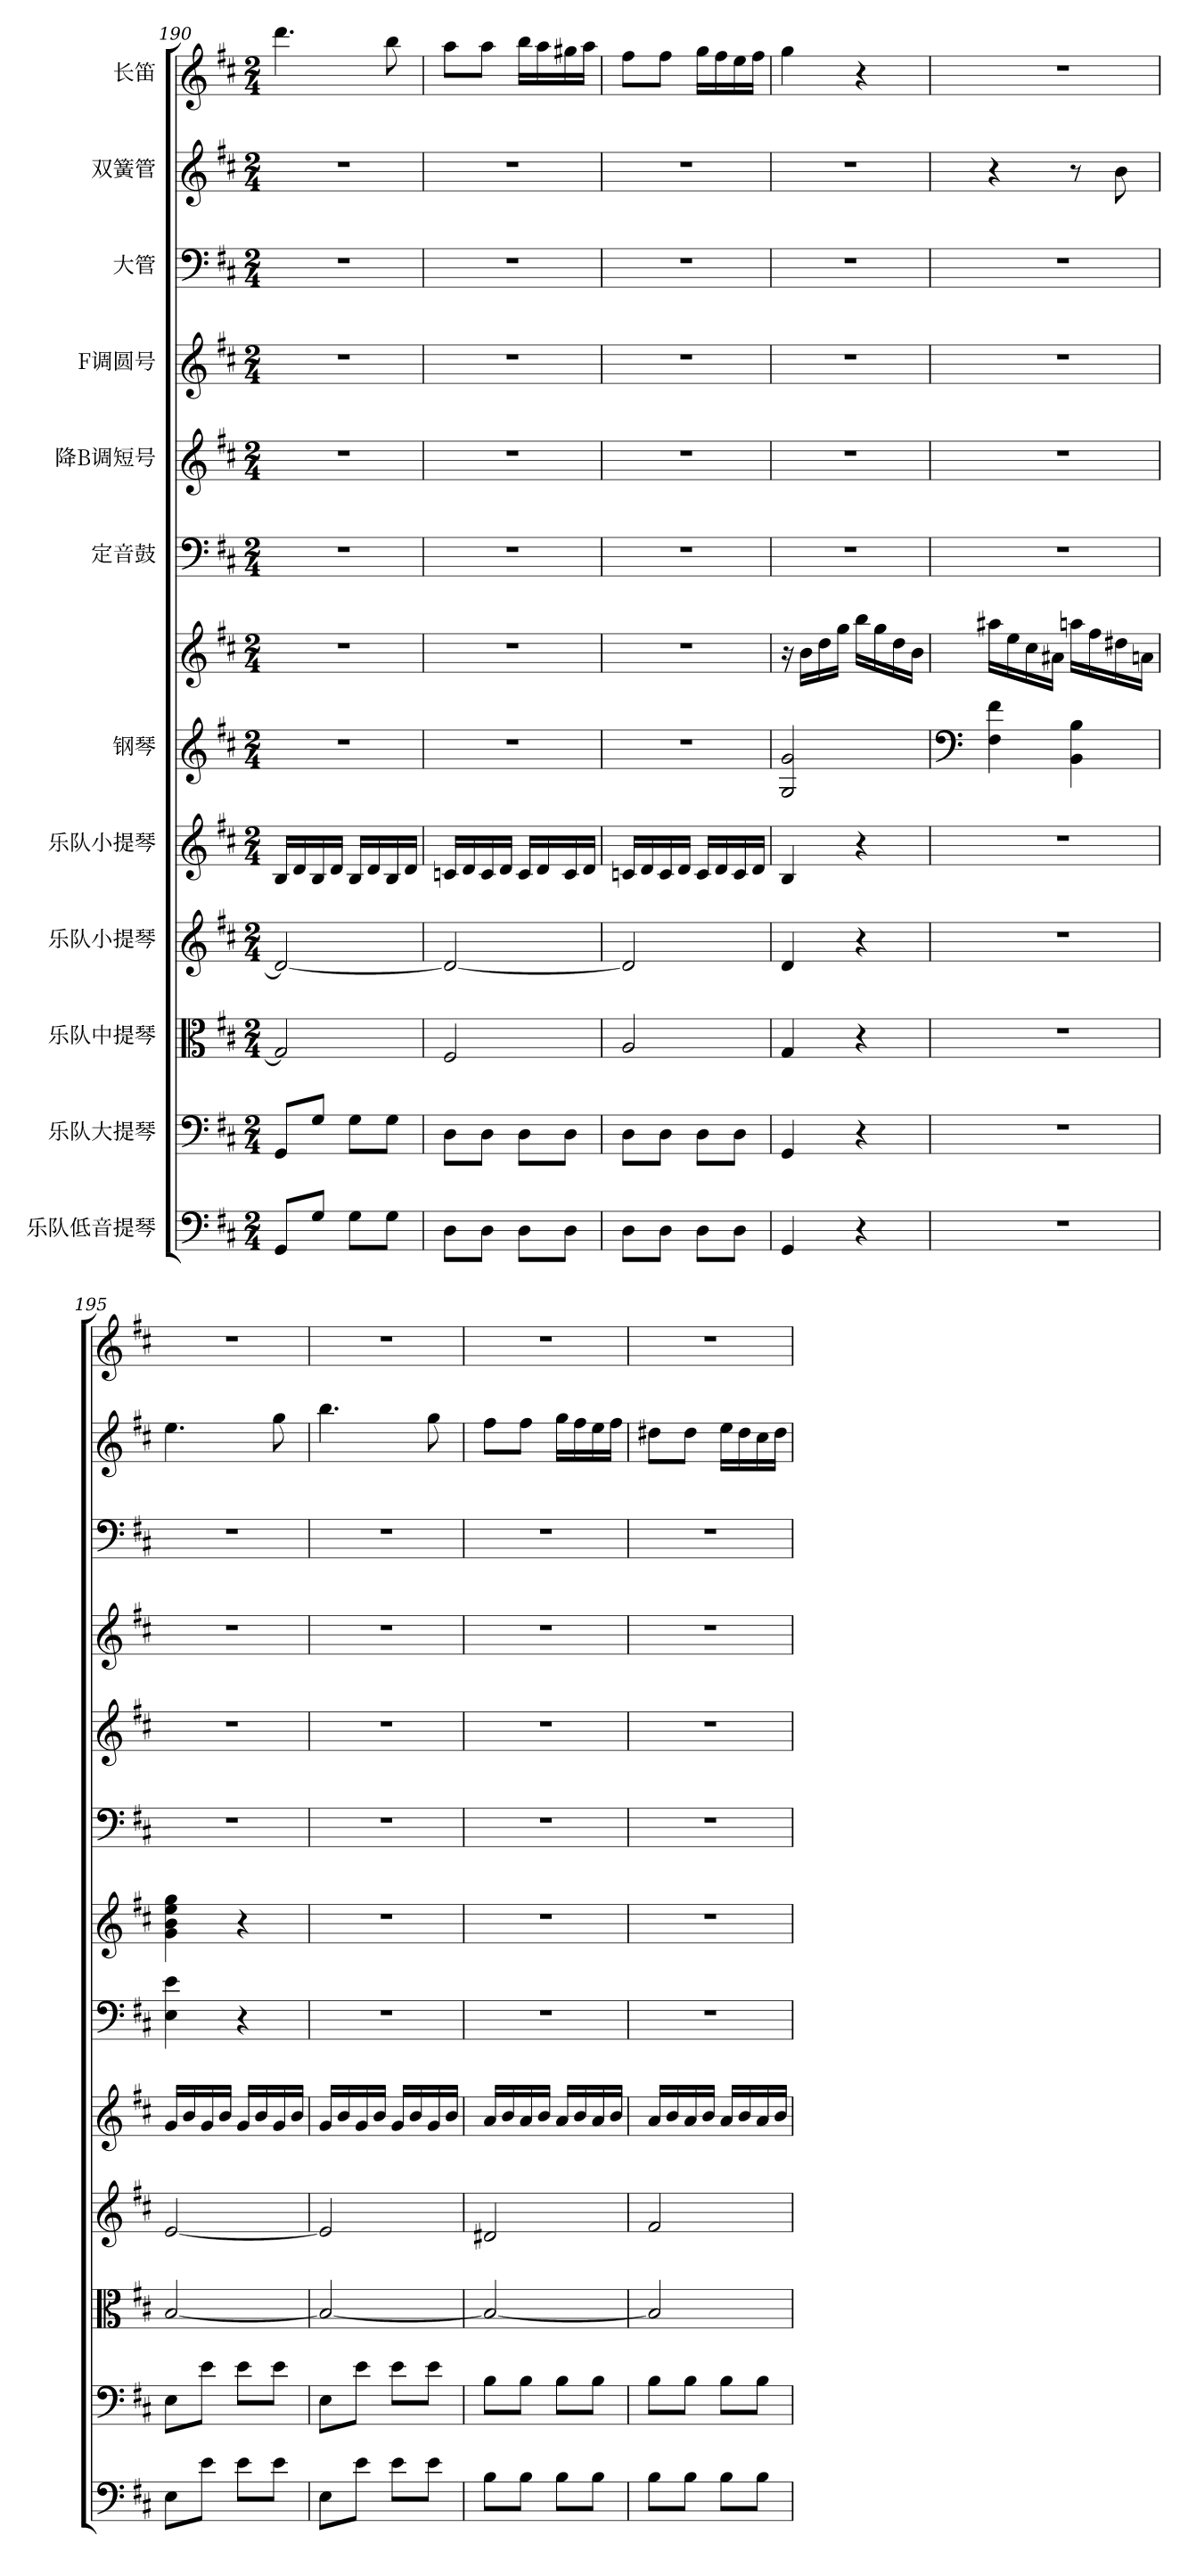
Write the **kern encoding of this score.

**kern	**kern	**kern	**kern	**kern	**kern	**kern	**kern	**kern	**kern	**kern	**kern	**kern
*part12	*part11	*part10	*part9	*part8	*part7	*part7	*part6	*part5	*part4	*part3	*part2	*part1
*staff13	*staff12	*staff11	*staff10	*staff9	*staff8	*staff7	*staff6	*staff5	*staff4	*staff3	*staff2	*staff1
*I"乐队低音提琴	*I"乐队大提琴	*I"乐队中提琴	*I"乐队小提琴	*I"乐队小提琴	*I"钢琴	*	*I"定音鼓	*I"降B调短号	*I"F调圆号	*I"大管	*I"双簧管	*I"长笛
!!LO:PB:g=z
*clefF4	*clefF4	*clefC3	*clefG2	*clefG2	*clefG2	*clefG2	*clefF4	*clefG2	*clefG2	*clefF4	*clefG2	*clefG2
*ITrd7c12	*	*	*	*	*	*	*	*ITrd1c2	*ITrd4c7	*	*	*
*k[f#c#]	*k[f#c#]	*k[f#c#]	*k[f#c#]	*k[f#c#]	*k[f#c#]	*k[f#c#]	*k[f#c#]	*k[]	*k[f#]	*k[f#c#]	*k[f#c#]	*k[f#c#]
*M2/4	*M2/4	*M2/4	*M2/4	*M2/4	*M2/4	*M2/4	*M2/4	*M2/4	*M2/4	*M2/4	*M2/4	*M2/4
=190	=190	=190	=190	=190	=190	=190	=190	=190	=190	=190	=190	=190
8GGG/L	8GG/L	2G/]	2d/_	16B/LL	2r	2r	2r	2r	2r	2r	2r	4.ddd\
.	.	.	.	16d/	.	.	.	.	.	.	.	.
8GG/J	8G/J	.	.	16B/	.	.	.	.	.	.	.	.
.	.	.	.	16d/JJ	.	.	.	.	.	.	.	.
8GG\L	8G\L	.	.	16B/LL	.	.	.	.	.	.	.	.
.	.	.	.	16d/	.	.	.	.	.	.	.	.
8GG\J	8G\J	.	.	16B/	.	.	.	.	.	.	.	8bb\
.	.	.	.	16d/JJ	.	.	.	.	.	.	.	.
=191	=191	=191	=191	=191	=191	=191	=191	=191	=191	=191	=191	=191
8DD\L	8D\L	2F#/	2d/_	16cn/LL	2r	2r	2r	2r	2r	2r	2r	8aa\L
.	.	.	.	16d/	.	.	.	.	.	.	.	.
8DD\J	8D\J	.	.	16c/	.	.	.	.	.	.	.	8aa\J
.	.	.	.	16d/JJ	.	.	.	.	.	.	.	.
8DD\L	8D\L	.	.	16c/LL	.	.	.	.	.	.	.	16bb\LL
.	.	.	.	16d/	.	.	.	.	.	.	.	16aa\
8DD\J	8D\J	.	.	16c/	.	.	.	.	.	.	.	16gg#X\
.	.	.	.	16d/JJ	.	.	.	.	.	.	.	16aa\JJ
=192	=192	=192	=192	=192	=192	=192	=192	=192	=192	=192	=192	=192
8DD\L	8D\L	2A/	2d/]	16cn/LL	2r	2r	2r	2r	2r	2r	2r	8ff#\L
.	.	.	.	16d/	.	.	.	.	.	.	.	.
8DD\J	8D\J	.	.	16c/	.	.	.	.	.	.	.	8ff#\J
.	.	.	.	16d/JJ	.	.	.	.	.	.	.	.
8DD\L	8D\L	.	.	16c/LL	.	.	.	.	.	.	.	16gg\LL
.	.	.	.	16d/	.	.	.	.	.	.	.	16ff#\
8DD\J	8D\J	.	.	16c/	.	.	.	.	.	.	.	16ee\
.	.	.	.	16d/JJ	.	.	.	.	.	.	.	16ff#\JJ
=193	=193	=193	=193	=193	=193	=193	=193	=193	=193	=193	=193	=193
4GGG/	4GG/	4G/	4d/	4B/	2G/ 2g/	16r	2r	2r	2r	2r	2r	4gg\
.	.	.	.	.	.	16b\LL	.	.	.	.	.	.
.	.	.	.	.	.	16dd\	.	.	.	.	.	.
.	.	.	.	.	.	16gg\JJ	.	.	.	.	.	.
4r	4r	4r	4r	4r	.	16bb\LL	.	.	.	.	.	4r
.	.	.	.	.	.	16gg\	.	.	.	.	.	.
.	.	.	.	.	.	16dd\	.	.	.	.	.	.
.	.	.	.	.	.	16b\JJ	.	.	.	.	.	.
!!LO:PB:g=z
=194	=194	=194	=194	=194	=194	=194	=194	=194	=194	=194	=194	=194
*	*	*	*	*	*clefF4	*	*	*	*	*	*	*
2r	2r	2r	2r	2r	4F#\ 4f#\	16aa#X\LL	2r	2r	2r	2r	4r	2r
.	.	.	.	.	.	16ee\	.	.	.	.	.	.
.	.	.	.	.	.	16cc#\	.	.	.	.	.	.
.	.	.	.	.	.	16a#X\JJ	.	.	.	.	.	.
.	.	.	.	.	4BB\ 4B\	16aan\LL	.	.	.	.	8r	.
.	.	.	.	.	.	16ff#\	.	.	.	.	.	.
.	.	.	.	.	.	16dd#X\	.	.	.	.	8b\	.
.	.	.	.	.	.	16an\JJ	.	.	.	.	.	.
=195	=195	=195	=195	=195	=195	=195	=195	=195	=195	=195	=195	=195
8EE\L	8E\L	[2B/	[2e/	16g/LL	4E\ 4e\	4g\ 4b\ 4ee\ 4gg\	2r	2r	2r	2r	4.ee\	2r
.	.	.	.	16b/	.	.	.	.	.	.	.	.
8E\J	8e\J	.	.	16g/	.	.	.	.	.	.	.	.
.	.	.	.	16b/JJ	.	.	.	.	.	.	.	.
8E\L	8e\L	.	.	16g/LL	4r	4r	.	.	.	.	.	.
.	.	.	.	16b/	.	.	.	.	.	.	.	.
8E\J	8e\J	.	.	16g/	.	.	.	.	.	.	8gg\	.
.	.	.	.	16b/JJ	.	.	.	.	.	.	.	.
=196	=196	=196	=196	=196	=196	=196	=196	=196	=196	=196	=196	=196
8EE\L	8E\L	2B/_	2e/]	16g/LL	2r	2r	2r	2r	2r	2r	4.bb\	2r
.	.	.	.	16b/	.	.	.	.	.	.	.	.
8E\J	8e\J	.	.	16g/	.	.	.	.	.	.	.	.
.	.	.	.	16b/JJ	.	.	.	.	.	.	.	.
8E\L	8e\L	.	.	16g/LL	.	.	.	.	.	.	.	.
.	.	.	.	16b/	.	.	.	.	.	.	.	.
8E\J	8e\J	.	.	16g/	.	.	.	.	.	.	8gg\	.
.	.	.	.	16b/JJ	.	.	.	.	.	.	.	.
=197	=197	=197	=197	=197	=197	=197	=197	=197	=197	=197	=197	=197
8BB\L	8B\L	2B/_	2d#X/	16a/LL	2r	2r	2r	2r	2r	2r	8ff#\L	2r
.	.	.	.	16b/	.	.	.	.	.	.	.	.
8BB\J	8B\J	.	.	16a/	.	.	.	.	.	.	8ff#\J	.
.	.	.	.	16b/JJ	.	.	.	.	.	.	.	.
8BB\L	8B\L	.	.	16a/LL	.	.	.	.	.	.	16gg\LL	.
.	.	.	.	16b/	.	.	.	.	.	.	16ff#\	.
8BB\J	8B\J	.	.	16a/	.	.	.	.	.	.	16ee\	.
.	.	.	.	16b/JJ	.	.	.	.	.	.	16ff#\JJ	.
!!LO:PB:g=z
=198	=198	=198	=198	=198	=198	=198	=198	=198	=198	=198	=198	=198
8BB\L	8B\L	2B/]	2f#/	16a/LL	2r	2r	2r	2r	2r	2r	8dd#X\L	2r
.	.	.	.	16b/	.	.	.	.	.	.	.	.
8BB\J	8B\J	.	.	16a/	.	.	.	.	.	.	8dd#\J	.
.	.	.	.	16b/JJ	.	.	.	.	.	.	.	.
8BB\L	8B\L	.	.	16a/LL	.	.	.	.	.	.	16ee\LL	.
.	.	.	.	16b/	.	.	.	.	.	.	16dd#\	.
8BB\J	8B\J	.	.	16a/	.	.	.	.	.	.	16cc#\	.
.	.	.	.	16b/JJ	.	.	.	.	.	.	16dd#\JJ	.
=	=	=	=	=	=	=	=	=	=	=	=	=
*-	*-	*-	*-	*-	*-	*-	*-	*-	*-	*-	*-	*-
